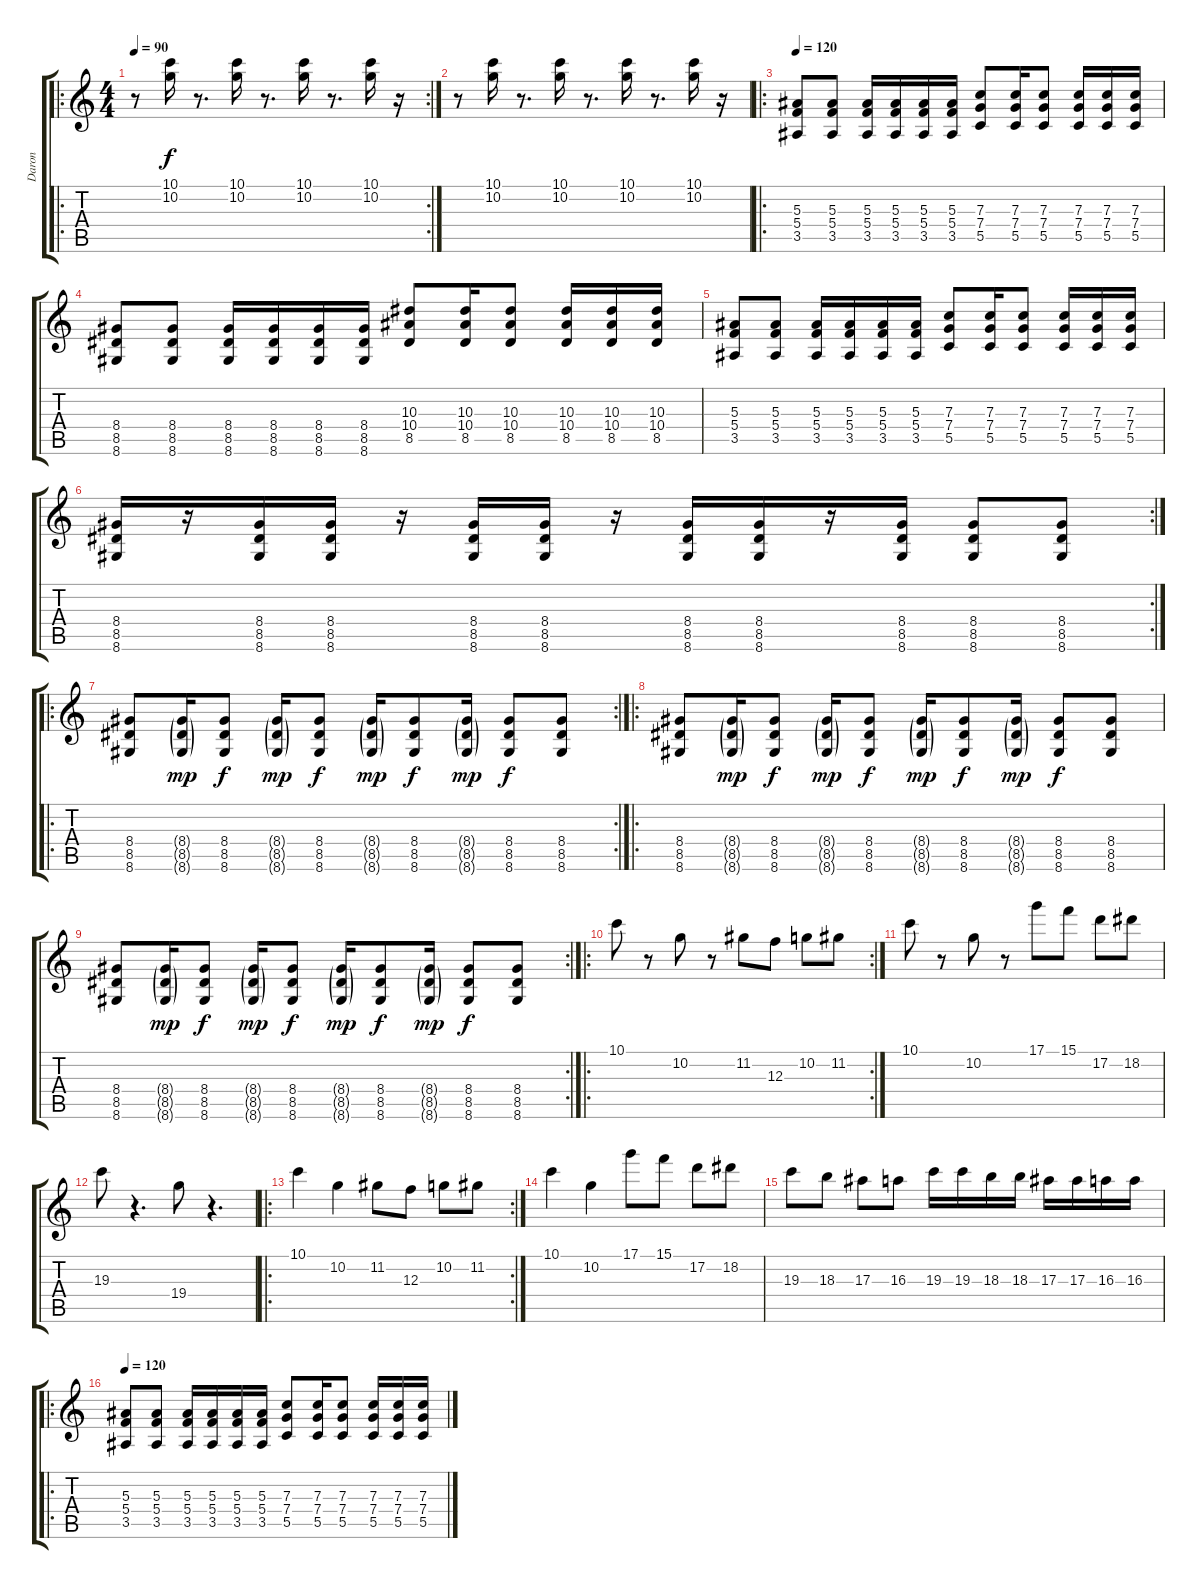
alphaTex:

\track ("Daron" "Daron") {instrument distortionguitar}
\staff {score tabs}
\tuning (D4 A3 F3 C3 G2 C2) {hide}
\ro
\rc 2
\ts (4 4)
\tempo 90
\clef g2
\ks c
r.8{dy f} (10.1 10.2).16 r.8{d} (10.1 10.2).16 r.8{d} (10.1 10.2).16 r.8{d} (10.1 10.2).16 r.16 |
r.8 (10.1 10.2).16 r.8{d} (10.1 10.2).16 r.8{d} (10.1 10.2).16 r.8{d} (10.1 10.2).16 r.16 |
\ro
\tempo 120
(5.3 5.4 3.5).8 (5.3 5.4 3.5).8 (5.3 5.4 3.5).16 (5.3 5.4 3.5).16 (5.3 5.4 3.5).16 (5.3 5.4 3.5).16 (7.3 7.4 5.5).8 (7.3 7.4 5.5).16 (7.3 7.4 5.5).8 (7.3 7.4 5.5).16 (7.3 7.4 5.5).16 (7.3 7.4 5.5).16 |
(8.4 8.5 8.6).8 (8.4 8.5 8.6).8 (8.4 8.5 8.6).16 (8.4 8.5 8.6).16 (8.4 8.5 8.6).16 (8.4 8.5 8.6).16 (10.3 10.4 8.5).8 (10.3 10.4 8.5).16 (10.3 10.4 8.5).8 (10.3 10.4 8.5).16 (10.3 10.4 8.5).16 (10.3 10.4 8.5).16 |
(5.3 5.4 3.5).8 (5.3 5.4 3.5).8 (5.3 5.4 3.5).16 (5.3 5.4 3.5).16 (5.3 5.4 3.5).16 (5.3 5.4 3.5).16 (7.3 7.4 5.5).8 (7.3 7.4 5.5).16 (7.3 7.4 5.5).8 (7.3 7.4 5.5).16 (7.3 7.4 5.5).16 (7.3 7.4 5.5).16 |
\rc 2
(8.4 8.5 8.6).16 r.16 (8.4 8.5 8.6).16 (8.4 8.5 8.6).16 r.16 (8.4 8.5 8.6).16 (8.4 8.5 8.6).16 r.16 (8.4 8.5 8.6).16 (8.4 8.5 8.6).16 r.16 (8.4 8.5 8.6).16 (8.4 8.5 8.6).8 (8.4 8.5 8.6).8 |
\ro
\rc 2
(8.4 8.5 8.6).8 (8.4{g} 8.5{g} 8.6{g}).16{dy mp} (8.4 8.5 8.6).8{dy f} (8.4{g} 8.5{g} 8.6{g}).16{dy mp} (8.4 8.5 8.6).8{dy f} (8.4{g} 8.5{g} 8.6{g}).16{dy mp} (8.4 8.5 8.6).8{dy f} (8.4{g} 8.5{g} 8.6{g}).16{dy mp} (8.4 8.5 8.6).8{dy f} (8.4 8.5 8.6).8 |
\ro
(8.4 8.5 8.6).8 (8.4{g} 8.5{g} 8.6{g}).16{dy mp} (8.4 8.5 8.6).8{dy f} (8.4{g} 8.5{g} 8.6{g}).16{dy mp} (8.4 8.5 8.6).8{dy f} (8.4{g} 8.5{g} 8.6{g}).16{dy mp} (8.4 8.5 8.6).8{dy f} (8.4{g} 8.5{g} 8.6{g}).16{dy mp} (8.4 8.5 8.6).8{dy f} (8.4 8.5 8.6).8 |
\rc 2
(8.4 8.5 8.6).8 (8.4{g} 8.5{g} 8.6{g}).16{dy mp} (8.4 8.5 8.6).8{dy f} (8.4{g} 8.5{g} 8.6{g}).16{dy mp} (8.4 8.5 8.6).8{dy f} (8.4{g} 8.5{g} 8.6{g}).16{dy mp} (8.4 8.5 8.6).8{dy f} (8.4{g} 8.5{g} 8.6{g}).16{dy mp} (8.4 8.5 8.6).8{dy f} (8.4 8.5 8.6).8 |
\ro
\rc 2
10.1.8 r.8 10.2.8 r.8 11.2.8 12.3.8 10.2.8 11.2.8 |
10.1.8 r.8 10.2.8 r.8 17.1.8 15.1.8 17.2.8 18.2.8 |
19.3.8 r.4{d} 19.4.8 r.4{d} |
\ro
\rc 2
10.1.4 10.2.4 11.2.8 12.3.8 10.2.8 11.2.8 |
10.1.4 10.2.4 17.1.8 15.1.8 17.2.8 18.2.8 |
19.3.8 18.3.8 17.3.8 16.3.8 19.3.16 19.3.16 18.3.16 18.3.16 17.3.16 17.3.16 16.3.16 16.3.16 |
\ro
\tempo 120
(5.3 5.4 3.5).8 (5.3 5.4 3.5).8 (5.3 5.4 3.5).16 (5.3 5.4 3.5).16 (5.3 5.4 3.5).16 (5.3 5.4 3.5).16 (7.3 7.4 5.5).8 (7.3 7.4 5.5).16 (7.3 7.4 5.5).8 (7.3 7.4 5.5).16 (7.3 7.4 5.5).16 (7.3 7.4 5.5).16
